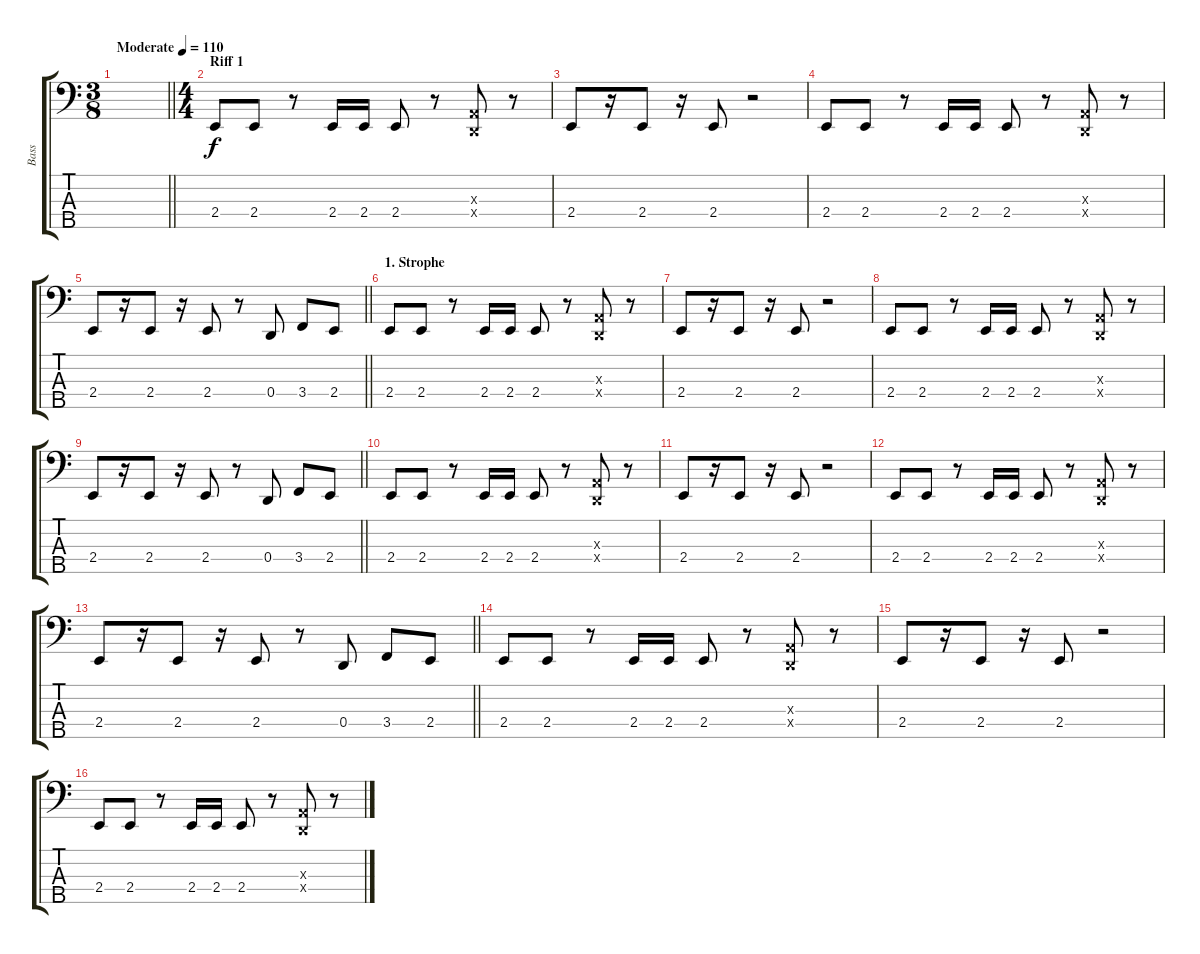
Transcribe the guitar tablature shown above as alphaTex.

\track ("Bass" "Bass") {instrument electricbassfinger}
\staff {score tabs}
\tuning (G2 D2 A1 D1 B0) {hide}
\ts (3 8)
\tempo (110 "Moderate")
\clef f4
\barLineRight lightlight
\ks c
|
\ts (4 4)
\section ("" "Riff 1")
2.4.8 2.4.8 r.8 2.4.16 2.4.16 2.4.8 r.8 (0.3{x} 0.4{x}).8 r.8 |
2.4.8 r.16 2.4.8 r.16 2.4.8 r.2 |
2.4.8 2.4.8 r.8 2.4.16 2.4.16 2.4.8 r.8 (0.3{x} 0.4{x}).8 r.8 |
\barLineRight lightlight
2.4.8 r.16 2.4.8 r.16 2.4.8 r.8 0.4.8 3.4.8 2.4.8 |
\section ("" "1. Strophe")
2.4.8 2.4.8 r.8 2.4.16 2.4.16 2.4.8 r.8 (0.3{x} 0.4{x}).8 r.8 |
2.4.8 r.16 2.4.8 r.16 2.4.8 r.2 |
2.4.8 2.4.8 r.8 2.4.16 2.4.16 2.4.8 r.8 (0.3{x} 0.4{x}).8 r.8 |
\barLineRight lightlight
2.4.8 r.16 2.4.8 r.16 2.4.8 r.8 0.4.8 3.4.8 2.4.8 |
2.4.8 2.4.8 r.8 2.4.16 2.4.16 2.4.8 r.8 (0.3{x} 0.4{x}).8 r.8 |
2.4.8 r.16 2.4.8 r.16 2.4.8 r.2 |
2.4.8 2.4.8 r.8 2.4.16 2.4.16 2.4.8 r.8 (0.3{x} 0.4{x}).8 r.8 |
\barLineRight lightlight
2.4.8 r.16 2.4.8 r.16 2.4.8 r.8 0.4.8 3.4.8 2.4.8 |
2.4.8 2.4.8 r.8 2.4.16 2.4.16 2.4.8 r.8 (0.3{x} 0.4{x}).8 r.8 |
2.4.8 r.16 2.4.8 r.16 2.4.8 r.2 |
2.4.8 2.4.8 r.8 2.4.16 2.4.16 2.4.8 r.8 (0.3{x} 0.4{x}).8 r.8
